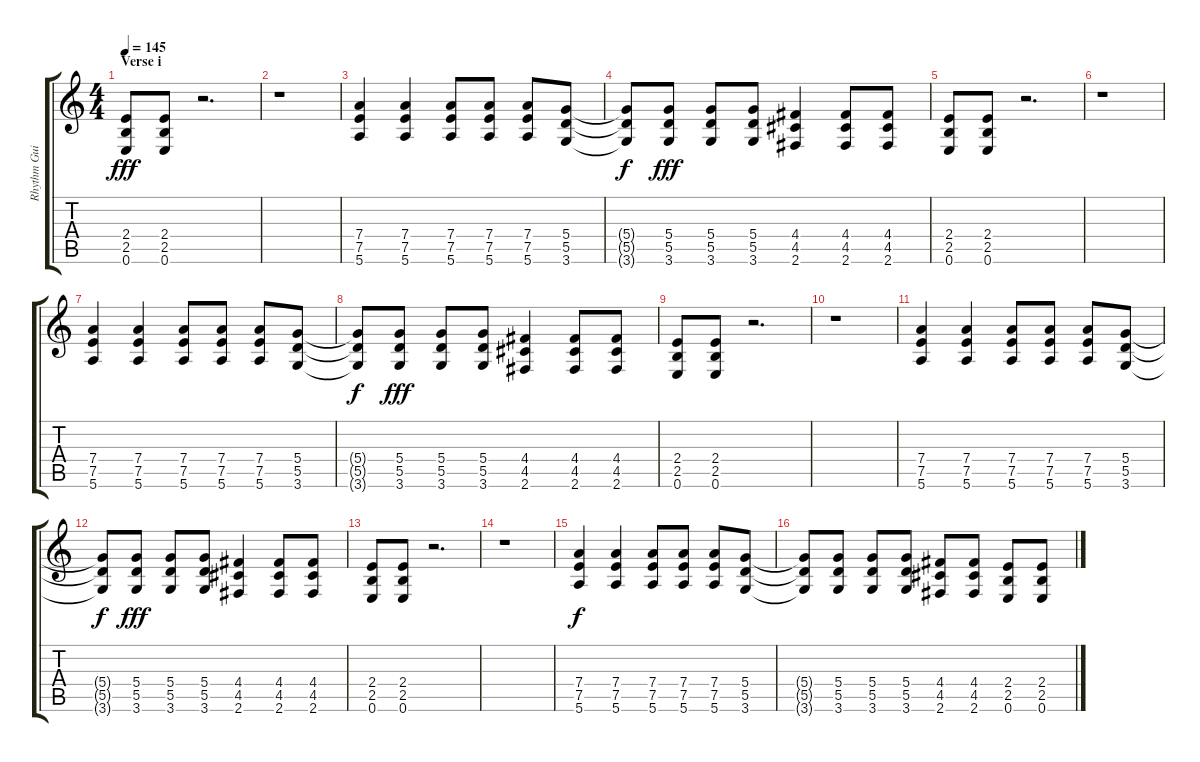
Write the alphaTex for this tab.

\track ("Rhythm Guitar" "Rhythm Gui") {instrument distortionguitar}
\staff {score tabs}
\tuning (E4 B3 G3 D3 A2 E2) {hide}
\ts (4 4)
\section ("" "Verse i")
\tempo 145
\clef g2
\ks c
(2.4 2.5 0.6).8{dy fff instrument distortionguitar} (2.4 2.5 0.6).8 r.2{d} |
r.1 |
(7.4 7.5 5.6).4 (7.4 7.5 5.6).4 (7.4 7.5 5.6).8 (7.4 7.5 5.6).8 (7.4 7.5 5.6).8 (5.4 5.5 3.6).8 |
(5.4{t} 5.5{t} 3.6{t}).8{dy f} (5.4 5.5 3.6).8{dy fff} (5.4 5.5 3.6).8 (5.4 5.5 3.6).8 (4.4 4.5 2.6).4 (4.4 4.5 2.6).8 (4.4 4.5 2.6).8 |
(2.4 2.5 0.6).8 (2.4 2.5 0.6).8 r.2{d} |
r.1 |
(7.4 7.5 5.6).4 (7.4 7.5 5.6).4 (7.4 7.5 5.6).8 (7.4 7.5 5.6).8 (7.4 7.5 5.6).8 (5.4 5.5 3.6).8 |
(5.4{t} 5.5{t} 3.6{t}).8{dy f} (5.4 5.5 3.6).8{dy fff} (5.4 5.5 3.6).8 (5.4 5.5 3.6).8 (4.4 4.5 2.6).4 (4.4 4.5 2.6).8 (4.4 4.5 2.6).8 |
(2.4 2.5 0.6).8 (2.4 2.5 0.6).8 r.2{d} |
r.1 |
(7.4 7.5 5.6).4 (7.4 7.5 5.6).4 (7.4 7.5 5.6).8 (7.4 7.5 5.6).8 (7.4 7.5 5.6).8 (5.4 5.5 3.6).8 |
(5.4{t} 5.5{t} 3.6{t}).8{dy f} (5.4 5.5 3.6).8{dy fff} (5.4 5.5 3.6).8 (5.4 5.5 3.6).8 (4.4 4.5 2.6).4 (4.4 4.5 2.6).8 (4.4 4.5 2.6).8 |
(2.4 2.5 0.6).8 (2.4 2.5 0.6).8 r.2{d} |
r.1 |
(7.4 7.5 5.6).4{dy f} (7.4 7.5 5.6).4 (7.4 7.5 5.6).8 (7.4 7.5 5.6).8 (7.4 7.5 5.6).8 (5.4 5.5 3.6).8 |
(5.4{t} 5.5{t} 3.6{t}).8 (5.4 5.5 3.6).8 (5.4 5.5 3.6).8 (5.4 5.5 3.6).8 (4.4 4.5 2.6).8 (4.4 4.5 2.6).8 (2.4 2.5 0.6).8 (2.4 2.5 0.6).8
